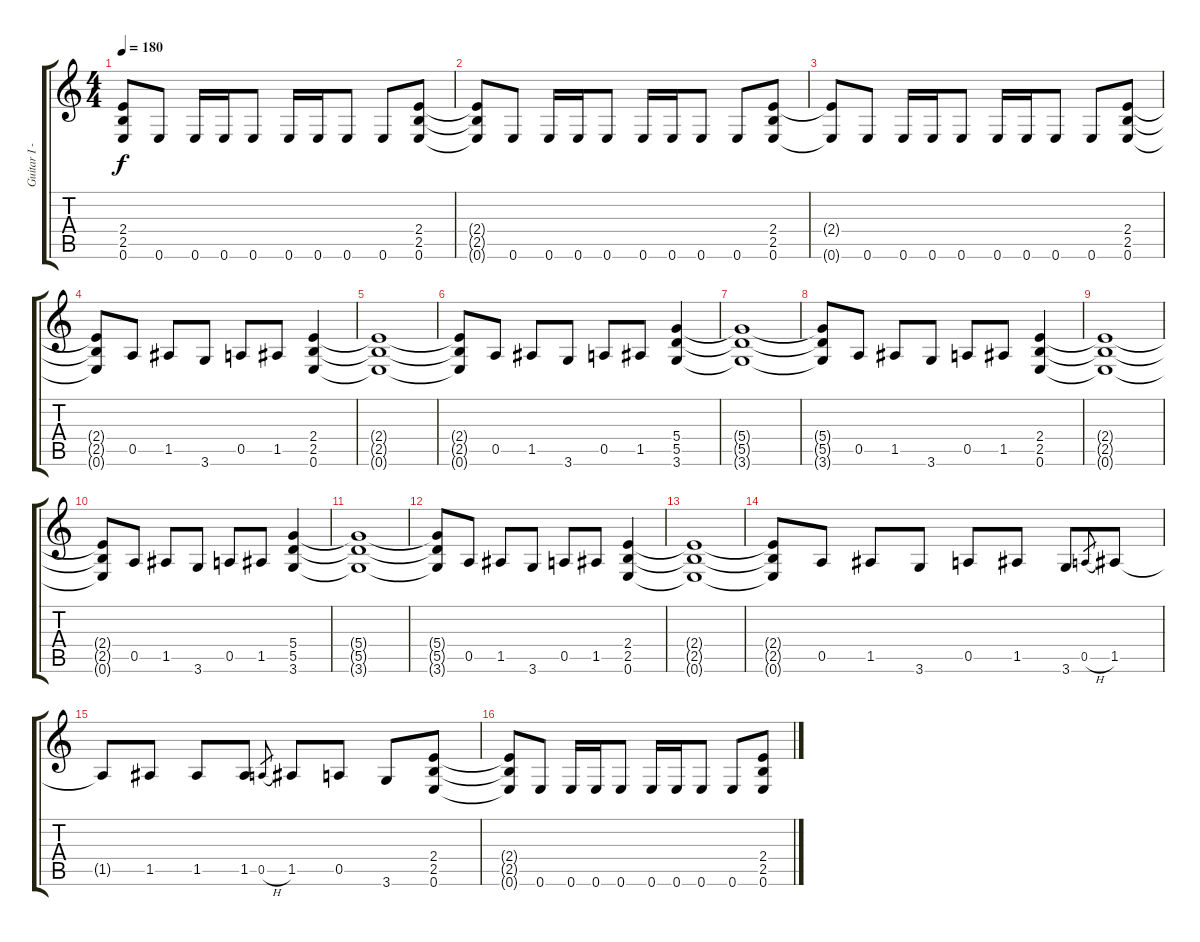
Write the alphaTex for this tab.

\track ("Guitar I - James" "Guitar I -") {instrument distortionguitar}
\staff {score tabs}
\tuning (E4 B3 G3 D3 A2 E2) {hide}
\ts (4 4)
\tempo 180
\clef g2
\ks c
(2.4{t} 2.5{t} 0.6{t}).8{dy f} 0.6.8 0.6.16 0.6.16 0.6.8 0.6.16 0.6.16 0.6.8 0.6.8 (2.4 2.5 0.6).8 |
(2.4{t} 2.5{t} 0.6{t}).8 0.6.8 0.6.16 0.6.16 0.6.8 0.6.16 0.6.16 0.6.8 0.6.8 (2.4 2.5 0.6).8 |
(2.4{t} 0.6{t}).8 0.6.8 0.6.16 0.6.16 0.6.8 0.6.16 0.6.16 0.6.8 0.6.8 (2.4 2.5 0.6).8 |
(2.4{t} 2.5{t} 0.6{t}).8 0.5.8 1.5.8 3.6.8 0.5.8 1.5.8 (2.4 2.5 0.6).4 |
(2.4{t} 2.5{t} 0.6{t}).1 |
(2.4{t} 2.5{t} 0.6{t}).8 0.5.8 1.5.8 3.6.8 0.5.8 1.5.8 (5.4 5.5 3.6).4 |
(5.4{t} 5.5{t} 3.6{t}).1 |
(5.4{t} 5.5{t} 3.6{t}).8 0.5.8 1.5.8 3.6.8 0.5.8 1.5.8 (2.4 2.5 0.6).4 |
(2.4{t} 2.5{t} 0.6{t}).1 |
(2.4{t} 2.5{t} 0.6{t}).8 0.5.8 1.5.8 3.6.8 0.5.8 1.5.8 (5.4 5.5 3.6).4 |
(5.4{t} 5.5{t} 3.6{t}).1 |
(5.4{t} 5.5{t} 3.6{t}).8 0.5.8 1.5.8 3.6.8 0.5.8 1.5.8 (2.4 2.5 0.6).4 |
(2.4{t} 2.5{t} 0.6{t}).1 |
(2.4{t} 2.5{t} 0.6{t}).8 0.5.8 1.5.8 3.6.8 0.5.8 1.5.8 3.6.8 0.5{h}.8{gr} 1.5.8 |
1.5{t}.8 1.5.8 1.5.8 1.5.8 0.5{h}.8{gr} 1.5.8 0.5.8 3.6.8 (2.4 2.5 0.6).8 |
(2.4{t} 2.5{t} 0.6{t}).8 0.6.8 0.6.16 0.6.16 0.6.8 0.6.16 0.6.16 0.6.8 0.6.8 (2.4 2.5 0.6).8
